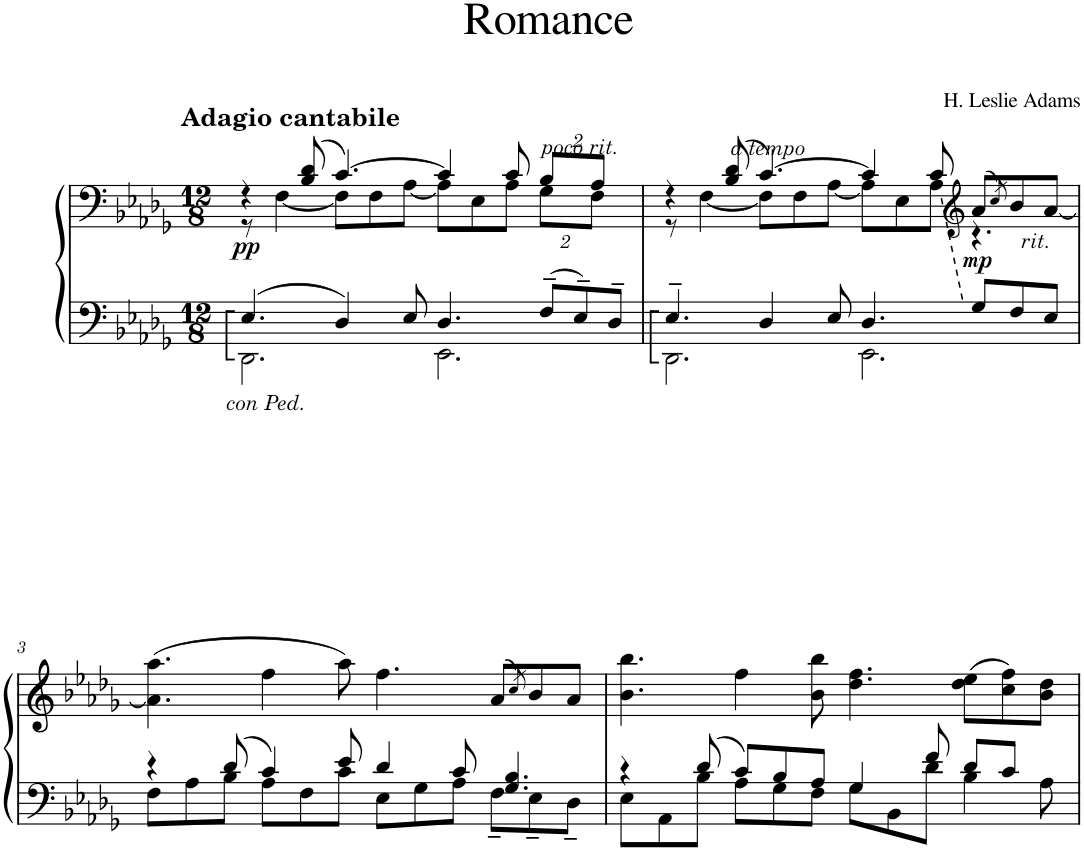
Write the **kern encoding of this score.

**kern	**kern	**dynam
*part1	*part1	*part1
*staff2	*staff1	*staff1/2
*I"Piano	*	*
*I'Pno.	*	*
*clefF4	*clefF4	*
*k[b-e-a-d-g-]	*k[b-e-a-d-g-]	*
*M12/8	*M12/8	*
=1	=1	=1
*^	*^	*
!	!	!LO:TX:a:B:t=Adagio cantabile	!	!
!LO:TX:b:i:t=con Ped.	!	!	!	!
!	!	!	!	!LO:DY:b
4.E-::/	2.DD-\	4r	8r	pp
.	.	.	[4F\	.
.	.	(8B-/ 8d-/	.	.
4D-/	.	[4.c/)	8F\L]	.
.	.	.	8F\	.
8E-/	.	.	[8A-\J	.
4.D-/	2.EE-\	4c/]	8A-\L]	.
.	.	.	8E-\	.
.	.	8c/	8A-\J	.
*	*	*Xbrackettup	*	*
!	!	!LO:TX:b:i:t=poco rit.	!	!
8F~/L	.	16%3B-/L	16%3G-\L	.
8E-~/	.	.	.	.
.	.	16%3A-/J	16%3F\J	.
8D-~/J	.	.	.	.
=2	=2	=2	=2	=2
4.E-::~/	2.DD-\	4r	8r	.
.	.	.	[4F\	.
!	!	!LO:TX:b:i:t=a tempo	!	!
.	.	(8B-/ 8d-/	.	.
4D-/	.	[4.c/)	8F\L]	.
.	.	.	8F\	.
8E-/	.	.	[8A-\J	.
4.D-/	2.EE-\	4c/]	8A-\L]	.
.	.	.	8E-\	.
.	.	8c/	8A-\J	.
*	*	*clefG2	*	*
!	!	!	!	!LO:DY:b
8G-/L	.	(8a-/L	4.r	mp
.	.	8qcc/)	.	.
!	!	!LO:TX:b:i:t=rit.	!	!
8F/	.	8b-/	.	.
8E-/J	.	[<8a-/J	.	.
*	*	*v	*v	*
!!LO:LB:g=z
=3	=3	=3	=3
4r	8F\L	(4.a-\] 4.aa-\	.
.	8A-\	.	.
8d-/	8B-\J	.	.
4c/	8A-\L	4ff\	.
.	8F\	.	.
8e-/	8c\J	8aa-\)	.
4d-/	8E-\L	4.ff\	.
.	8G-\	.	.
8c/	8A-\J	.	.
4.G-/ 4.B-/	8F~\L	(>8a-/L	.
.	.	8qcc/)	.
.	8E-~\	8b-/	.
.	8D-~\J	8a-/J	.
=4	=4	=4	=4
4r	8E-\L	4.b-\ 4.bb-\	.
.	8AA-\	.	.
8d-/	8B-\J	.	.
8c/L	8A-\L	4ff\	.
8B-/	8G-\	.	.
8A-/J	8F\J	8b-\ 8bb-\	.
4G-/	8G-\L	4.dd-\ 4.ff\	.
.	8BB-\	.	.
8f/	8d-\J	.	.
8d-/L	4B-\	(8dd-\ 8ee-\L	.
8c/J	.	8cc\ 8ff\)	.
8ryy	8A-\	8b-\ 8dd-\J	.
*v	*v	*	*
=	=	=
*-	*-	*-
